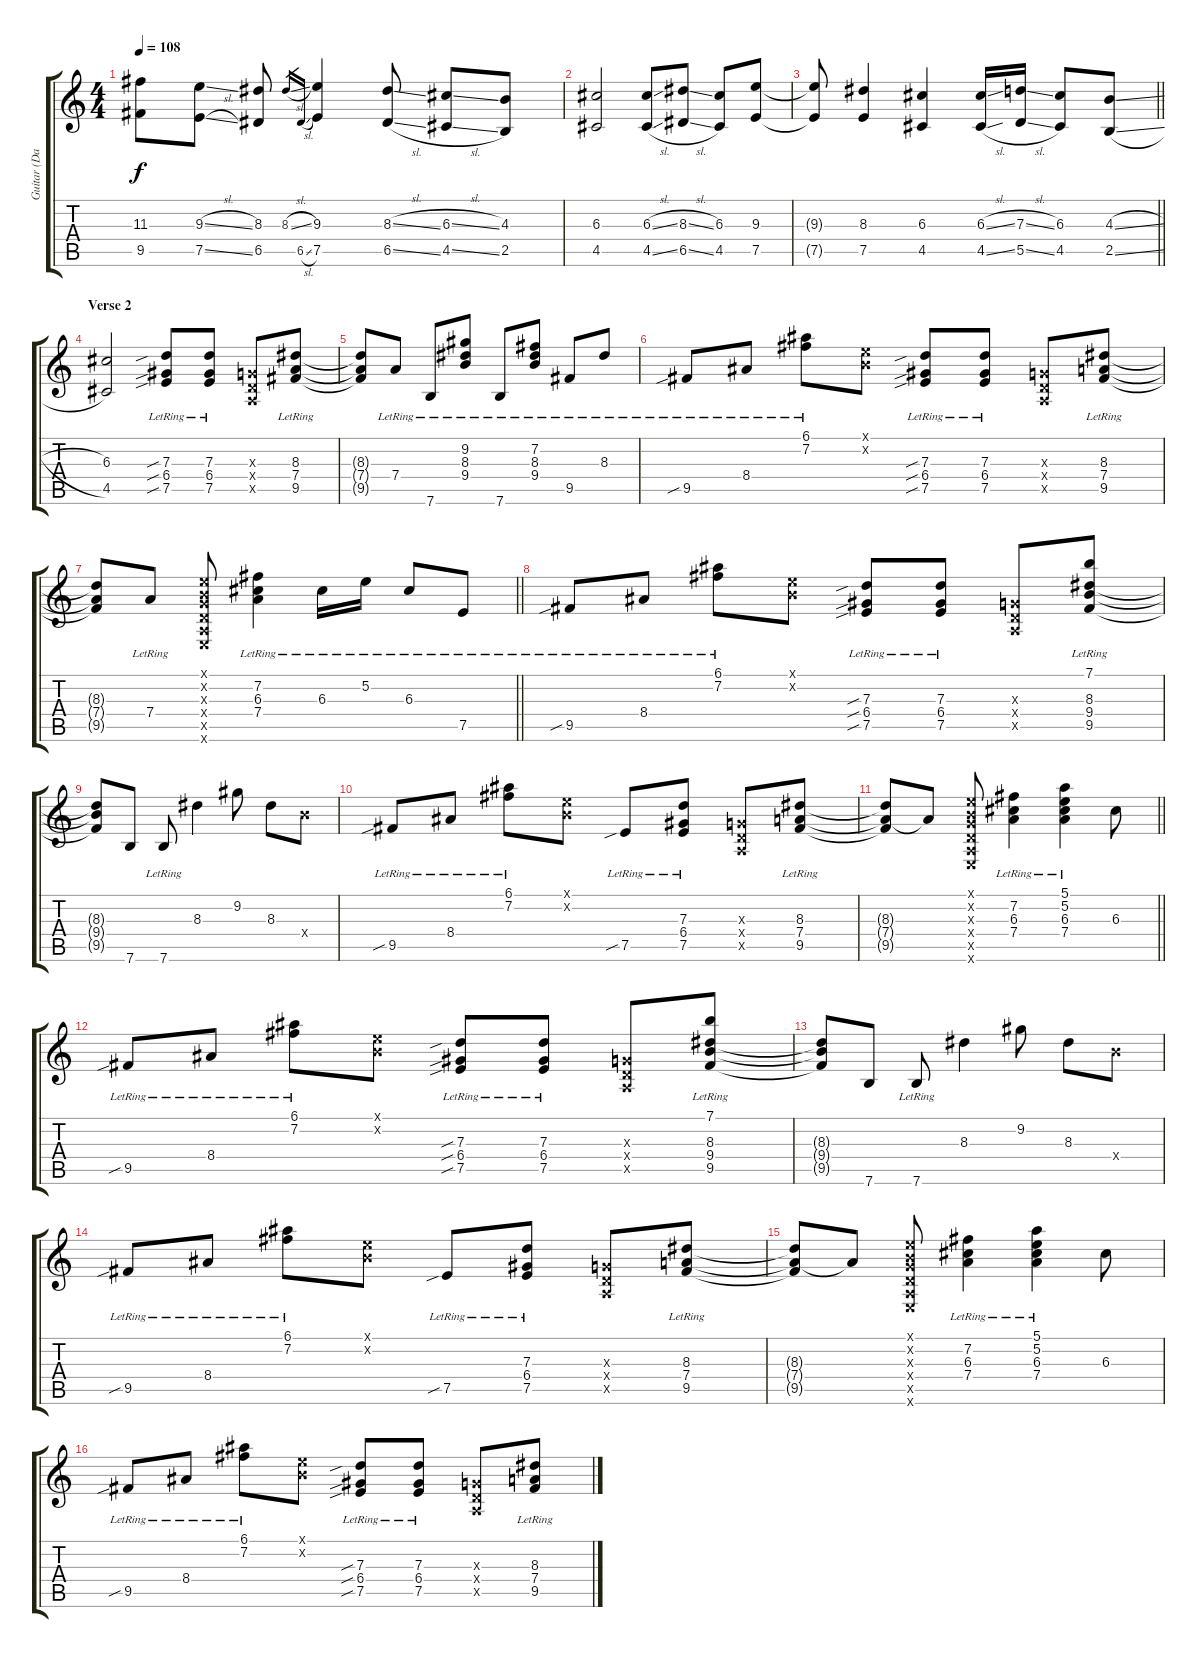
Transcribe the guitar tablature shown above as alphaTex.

\track ("Guitar (Dave Navarro)" "Guitar (Da") {instrument electricguitarjazz}
\staff {score tabs}
\tuning (E4 B3 G3 D3 A2 E2) {hide}
\ts (4 4)
\tempo 108
\clef g2
\ks c
(11.3{t} 9.5{t}).8{dy f} (9.3{sl} 7.5{sl}).8 (8.3 6.5).8 8.3{sl}.16{gr} 6.5{sl}.16{gr} (9.3 7.5).4 (8.3{sl} 6.5{sl}).8 (6.3{sl} 4.5{sl}).8 (4.3 2.5).8 |
(6.3 4.5).2 (6.3{sl} 4.5{sl}).8 (8.3{sl} 6.5{sl}).8 (6.3 4.5).8 (9.3 7.5).8 |
\barLineRight lightlight
(9.3{t} 7.5{t}).8 (8.3 7.5).4 (6.3 4.5).4 (6.3{sl} 4.5{sl}).16 (7.3{sl} 5.5{sl}).16 (6.3 4.5).8 (4.3{sl} 2.5{sl}).8 |
\section ("" "Verse 2")
(6.3 4.5).2 (7.3{sib lr} 6.4{sib lr} 7.5{sib lr}).8 (7.3{lr} 6.4{lr} 7.5{lr}).8 (0.3{x} 0.4{x} 0.5{x}).8 (8.3{lr} 7.4{lr} 9.5{lr}).8 |
(8.3{t} 7.4{t} 9.5{t}).8 7.4{lr}.8 7.6{lr}.8 (9.2{lr} 8.3{lr} 9.4{lr}).8 7.6{lr}.8 (7.2{lr} 8.3{lr} 9.4{lr}).8 9.5{lr}.8 8.3{lr}.8 |
9.5{sib lr}.8 8.4{lr}.8 (6.1{lr} 7.2{lr}).8 (0.1{x} 0.2{x}).8 (7.3{sib lr} 6.4{sib lr} 7.5{sib lr}).8 (7.3{lr} 6.4{lr} 7.5{lr}).8 (0.3{x} 0.4{x} 0.5{x}).8 (8.3{lr} 7.4{lr} 9.5{lr}).8 |
\barLineRight lightlight
(8.3{t} 7.4{t} 9.5{t}).8 7.4{lr}.8 (0.1{x} 0.2{x} 0.3{x} 0.4{x} 0.5{x} 0.6{x}).8 (7.2{lr} 6.3{lr} 7.4{lr}).4 6.3{lr}.16 5.2{lr}.16 6.3{lr}.8 7.5{lr}.8 |
9.5{sib lr}.8 8.4{lr}.8 (6.1{lr} 7.2{lr}).8 (0.1{x} 0.2{x}).8 (7.3{sib lr} 6.4{sib lr} 7.5{sib lr}).8 (7.3{lr} 6.4{lr} 7.5{lr}).8 (0.3{x} 0.4{x} 0.5{x}).8 (7.1 8.3{lr} 9.4{lr} 9.5{lr}).8 |
(8.3{t} 9.4{t} 9.5{t}).8 7.6.8 7.6{lr}.8 8.3.4 9.2.8 8.3.8 9.4{x}.8 |
9.5{sib lr}.8 8.4{lr}.8 (6.1{lr} 7.2{lr}).8 (0.1{x} 0.2{x}).8 7.5{sib lr}.8 (7.3{lr} 6.4{lr} 7.5{lr}).8 (0.3{x} 0.4{x} 0.5{x}).8 (8.3{lr} 7.4{lr} 9.5{lr}).8 |
\barLineRight lightlight
(8.3{t} 7.4{t} 9.5{t}).8 7.4{t}.8 (0.1{x} 0.2{x} 0.3{x} 0.4{x} 0.5{x} 0.6{x}).8 (7.2{lr} 6.3{lr} 7.4{lr}).4 (5.1 5.2{lr} 6.3 7.4).4 6.3.8 |
9.5{sib lr}.8 8.4{lr}.8 (6.1{lr} 7.2{lr}).8 (0.1{x} 0.2{x}).8 (7.3{sib lr} 6.4{sib lr} 7.5{sib lr}).8 (7.3{lr} 6.4{lr} 7.5{lr}).8 (0.3{x} 0.4{x} 0.5{x}).8 (7.1 8.3{lr} 9.4{lr} 9.5{lr}).8 |
(8.3{t} 9.4{t} 9.5{t}).8 7.6.8 7.6{lr}.8 8.3.4 9.2.8 8.3.8 9.4{x}.8 |
9.5{sib lr}.8 8.4{lr}.8 (6.1{lr} 7.2{lr}).8 (0.1{x} 0.2{x}).8 7.5{sib lr}.8 (7.3{lr} 6.4{lr} 7.5{lr}).8 (0.3{x} 0.4{x} 0.5{x}).8 (8.3{lr} 7.4{lr} 9.5{lr}).8 |
(8.3{t} 7.4{t} 9.5{t}).8 7.4{t}.8 (0.1{x} 0.2{x} 0.3{x} 0.4{x} 0.5{x} 0.6{x}).8 (7.2{lr} 6.3{lr} 7.4{lr}).4 (5.1 5.2{lr} 6.3 7.4).4 6.3.8 |
9.5{sib lr}.8 8.4{lr}.8 (6.1{lr} 7.2{lr}).8 (0.1{x} 0.2{x}).8 (7.3{sib lr} 6.4{sib lr} 7.5{sib lr}).8 (7.3{lr} 6.4{lr} 7.5{lr}).8 (0.3{x} 0.4{x} 0.5{x}).8 (8.3{lr} 7.4{lr} 9.5{lr}).8
